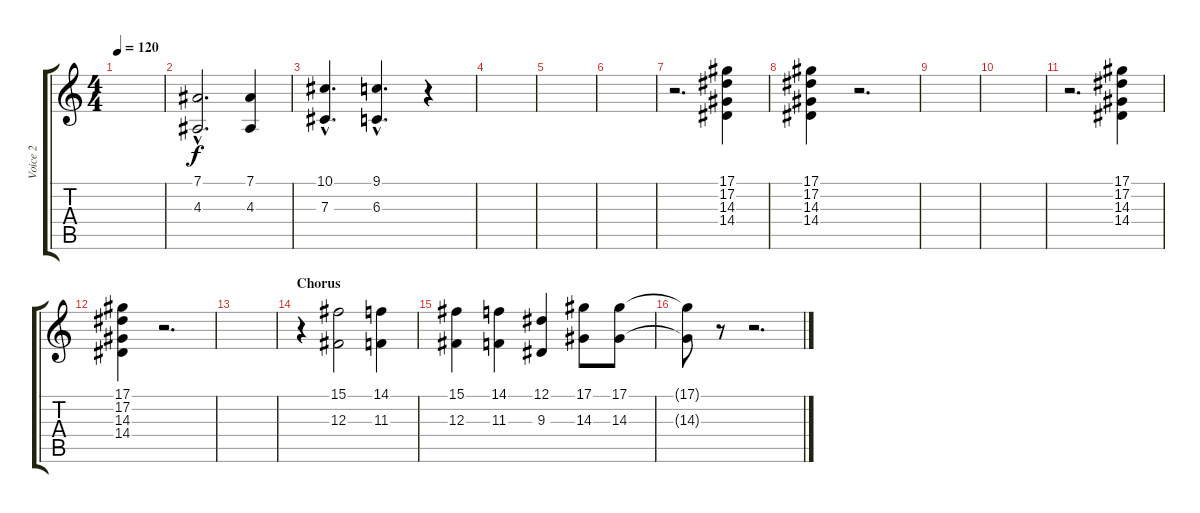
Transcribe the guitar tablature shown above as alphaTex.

\track ("Voice 2" "Voice 2") {instrument clarinet}
\staff {score tabs}
\tuning (Eb4 Bb3 Gb3 Db3 Ab2 Eb2) {hide}
\ts (4 4)
\tempo 120
\clef g2
\ks c
|
(7.1{hac} 4.3{hac}).2{d} (7.1 4.3).4 |
(10.1{hac} 7.3{hac}).4{d} (9.1{hac} 6.3{hac}).4{d} r.4 |
|
|
|
r.2{d} (17.1 17.2 14.3 14.4).4 |
(17.1 17.2 14.3 14.4).4 r.2{d} |
|
|
r.2{d} (17.1 17.2 14.3 14.4).4 |
(17.1 17.2 14.3 14.4).4 r.2{d} |
|
\section ("" "Chorus")
r.4 (15.1 12.3).2 (14.1 11.3).4 |
(15.1 12.3).4 (14.1 11.3).4 (12.1 9.3).4 (17.1 14.3).8 (17.1 14.3).8 |
(17.1{t} 14.3{t}).8 r.8 r.2{d}
